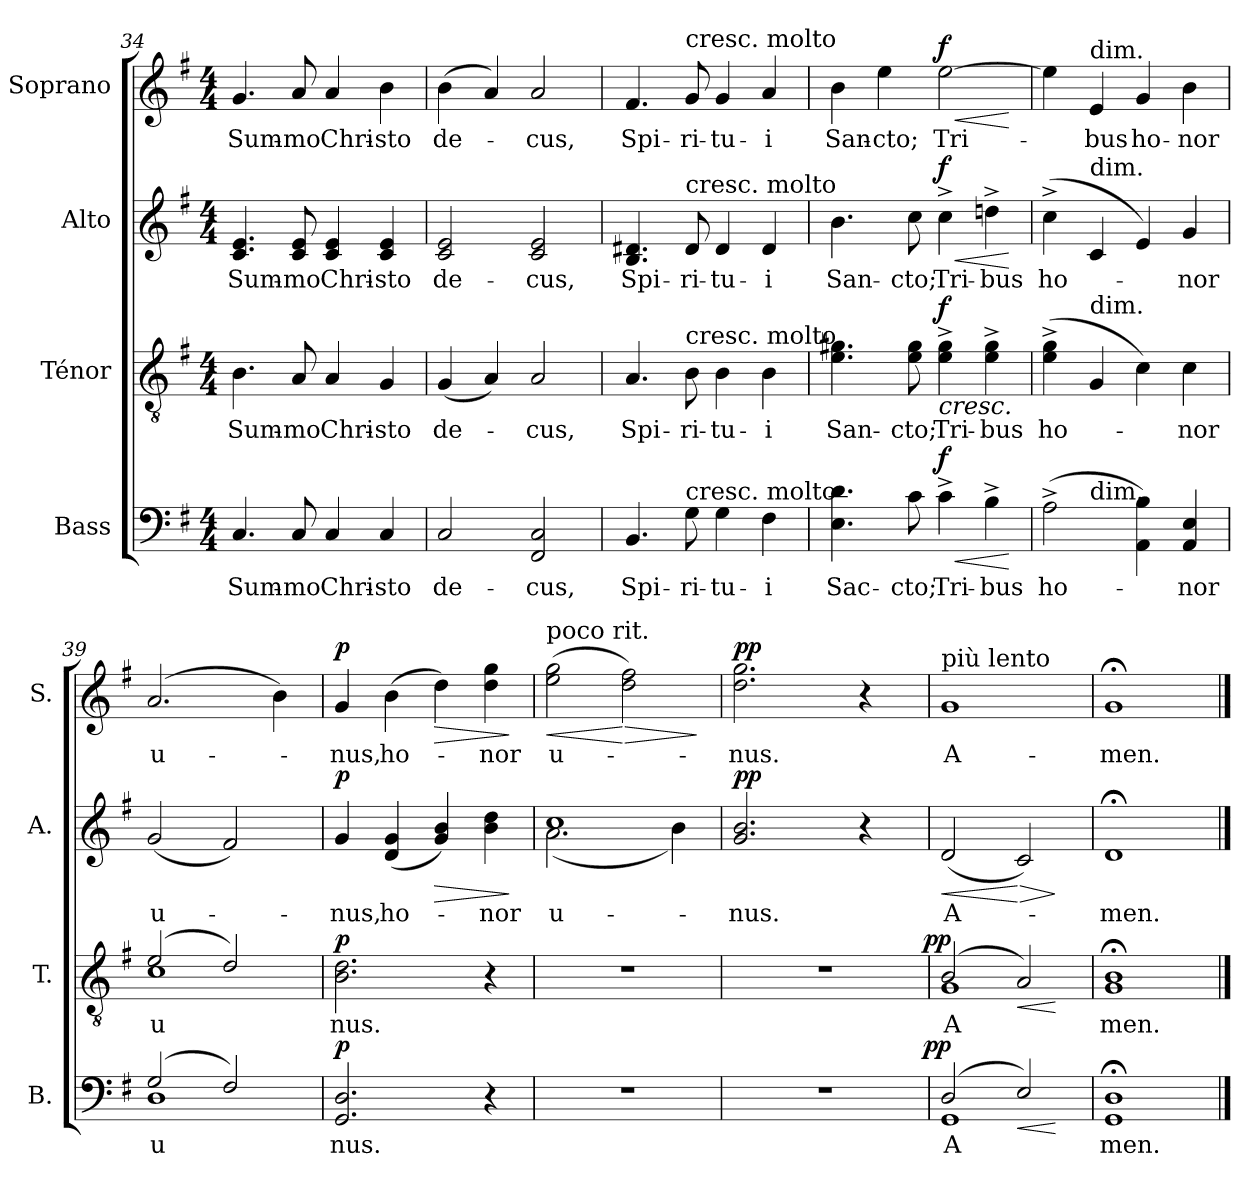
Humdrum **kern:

**kern	**text	**dynam	**kern	**text	**dynam	**kern	**text	**dynam	**kern	**text	**dynam
*part4	*part4	*part4	*part3	*part3	*part3	*part2	*part2	*part2	*part1	*part1	*part1
*staff4	*staff4	*staff4	*staff3	*staff3	*staff3	*staff2	*staff2	*staff2	*staff1	*staff1	*staff1
*I"Bass	*	*	*I"Ténor	*	*	*I"Alto	*	*	*I"Soprano	*	*
*I'B.	*	*	*I'T.	*	*	*I'A.	*	*	*I'S.	*	*
*clefF4	*	*	*clefGv2	*	*	*clefG2	*	*	*clefG2	*	*
*k[f#]	*	*	*k[f#]	*	*	*k[f#]	*	*	*k[f#]	*	*
*G:	*	*	*G:	*	*	*G:	*	*	*G:	*	*
*M4/4	*	*	*M4/4	*	*	*M4/4	*	*	*M4/4	*	*
=34	=34	=34	=34	=34	=34	=34	=34	=34	=34	=34	=34
!	!LO:LY:b	!	!	!LO:LY:b	!	!	!LO:LY:b	!	!	!LO:LY:b	!
4.C/	Sum-	.	4.B\	Sum-	.	4.c/ 4.e/	Sum-	.	4.g/	Sum-	.
!	!LO:LY:b	!	!	!LO:LY:b	!	!	!LO:LY:b	!	!	!LO:LY:b	!
8C/	-mo	.	8A/	-mo	.	8c/ 8e/	-mo	.	8a/	-mo	.
!	!LO:LY:b	!	!	!LO:LY:b	!	!	!LO:LY:b	!	!	!LO:LY:b	!
4C/	Chri-	.	4A/	Chri-	.	4c/ 4e/	Chri-	.	4a/	Chri-	.
!	!LO:LY:b	!	!	!LO:LY:b	!	!	!LO:LY:b	!	!	!LO:LY:b	!
4C/	-sto	.	4G/	-sto	.	4c/ 4e/	-sto	.	4b\	-sto	.
=35	=35	=35	=35	=35	=35	=35	=35	=35	=35	=35	=35
!	!LO:LY:b	!	!	!LO:LY:b	!	!	!LO:LY:b	!	!	!LO:LY:b	!
2C/	de-	.	(<4G/	de-	.	2c/ 2e/	de-	.	(>4b\	de-	.
.	.	.	4A/)	.	.	.	.	.	4a/)	.	.
!	!LO:LY:b	!	!	!LO:LY:b	!	!	!LO:LY:b	!	!	!LO:LY:b	!
2FF#/ 2C/	-cus,	.	2A/	-cus,	.	2c/ 2e/	-cus,	.	2a/	-cus,	.
=36	=36	=36	=36	=36	=36	=36	=36	=36	=36	=36	=36
!	!LO:LY:b	!	!	!LO:LY:b	!	!	!LO:LY:b	!	!	!LO:LY:b	!
4.BB/	Spi-	.	4.A/	Spi-	.	4.B/ 4.d#X/	Spi-	.	4.f#/	Spi-	.
!	!	!	!	!	!	!	!	!	!LO:TX:a:t=cresc. molto	!	!
!	!	!	!	!	!	!LO:TX:a:t=cresc. molto	!	!	!	!	!
!	!	!	!LO:TX:a:t=cresc. molto	!	!	!	!	!	!	!	!
!LO:TX:a:t=cresc. molto	!	!	!	!	!	!	!	!	!	!	!
!	!LO:LY:b	!	!	!LO:LY:b	!	!	!LO:LY:b	!	!	!LO:LY:b	!
8G\	-ri-	.	8B\	-ri-	.	8d#/	-ri-	.	8g/	-ri-	.
!	!LO:LY:b	!	!	!LO:LY:b	!	!	!LO:LY:b	!	!	!LO:LY:b	!
4G\	-tu-	.	4B\	-tu-	.	4d#/	-tu-	.	4g/	-tu-	.
!	!LO:LY:b	!	!	!LO:LY:b	!	!	!LO:LY:b	!	!	!LO:LY:b	!
4F#\	-i	.	4B\	-i	.	4d#/	-i	.	4a/	-i	.
!!LO:PB:g=z
=37	=37	=37	=37	=37	=37	=37	=37	=37	=37	=37	=37
!	!LO:LY:b	!	!	!LO:LY:b	!	!	!LO:LY:b	!	!	!LO:LY:b	!
4.E\ 4.d\	Sac-	.	4.e\ 4.g#X\	San-	.	4.b\	San-	.	4b\	San-	.
!	!	!	!	!	!	!	!	!	!	!LO:LY:b	!
.	.	.	.	.	.	.	.	.	4ee\	-cto;	.
!	!LO:LY:b	!	!	!LO:LY:b	!	!	!LO:LY:b	!	!	!	!
8c\	-cto;	.	8e\ 8g#\	-cto;	.	8cc\	-cto;	.	.	.	.
!	!LO:LY:b	!LO:HP:b	!	!LO:LY:b	!LO:HP:b	!	!LO:LY:b	!LO:HP:b	!	!LO:LY:b	!LO:HP:b
!	!	!LO:DY:n=1:a	!	!	!LO:DY:n=1:a	!	!	!LO:DY:n=1:a	!	!	!LO:DY:n=1:a
4c^\	Tri-	< f	4e\^ 4g#\^	Tri-	< f	4cc^\	Tri-	< f	[>2ee\	Tri-	< f
!	!LO:LY:b	!	!	!LO:LY:b	!	!	!LO:LY:b	!	!	!	!
4B^\	-bus	.	4e\^ 4g#\^	-bus	.	4ddn^\	-bus	.	.	.	.
.	.	[	.	.	.	.	.	[	.	.	[
=38	=38	=38	=38	=38	=38	=38	=38	=38	=38	=38	=38
!	!LO:LY:b	!	!	!LO:LY:b	!	!	!LO:LY:b	!	!	!	!
*^	*	*	*	*	*	*	*	*	*	*	*
(>2A^\	4ryy	ho-	.	(>4e\^ 4g\^	ho-	.	(>4cc^\	ho-	.	4ee\]	.	.
!	!	!	!	!	!	!	!	!	!	!LO:TX:a:t=dim.	!	!
!	!	!	!	!	!	!	!LO:TX:a:t=dim.	!	!	!	!	!
!	!	!	!	!LO:TX:a:t=dim.	!	!	!	!	!	!	!	!
!	!LO:TX:a:t=dim.	!	!	!	!	!	!	!	!	!	!	!
!	!	!	!	!	!	!	!	!	!	!	!LO:LY:b	!
.	2.ryy	.	.	4G/	.	.	4c/	.	.	4e/	-bus	.
!	!	!	!	!	!	!	!	!	!	!	!LO:LY:b	!
4AA\ 4B\)	.	.	.	4c\)	.	.	4e/)	.	.	4g/	ho-	.
!	!	!LO:LY:b	!	!	!LO:LY:b	!	!	!LO:LY:b	!	!	!LO:LY:b	!
4AA/ 4E/	.	-nor	.	4c\	-nor	.	4g/	-nor	.	4b\	-nor	.
=39	=39	=39	=39	=39	=39	=39	=39	=39	=39	=39	=39	=39
!	!	!LO:LY:b	!	!	!LO:LY:b	!	!	!LO:LY:b	!	!	!LO:LY:b	!
*	*	*	*	*^	*	*	*	*	*	*	*	*
(>2G/	1D	u	.	(>2e/	1c	u	.	(<2g/	u-	.	(>2.a/	u-	.
2F#/)	.	.	.	2d/)	.	.	.	2f#/)	.	.	.	.	.
.	.	.	.	.	.	.	.	.	.	.	4b\)	.	.
*v	*v	*	*	*	*	*	*	*	*	*	*	*	*
*	*	*	*v	*v	*	*	*	*	*	*	*	*
=40	=40	=40	=40	=40	=40	=40	=40	=40	=40	=40	=40
!	!LO:LY:b	!LO:DY:a	!	!LO:LY:b	!LO:DY:a	!	!LO:LY:b	!LO:DY:a	!	!LO:LY:b	!LO:DY:a
2.GG/ 2.D/	-nus.	p	2.B\ 2.d\	-nus.	p	4g/	-nus,	p	4g/	-nus,	p
!	!	!	!	!	!	!	!LO:LY:b	!	!	!LO:LY:b	!
.	.	.	.	.	.	(<4d/ 4g/	ho-	.	(>4b\	ho-	.
!	!	!	!	!	!	!	!	!LO:HP:b	!	!	!LO:HP:b
.	.	.	.	.	.	4g/ 4b/)	.	>	4dd\)	.	>
!	!	!	!	!	!	!	!LO:LY:b	!	!	!LO:LY:b	!
4r	.	.	4r	.	.	4b\ 4dd\	-nor	.	4dd\ 4gg\	-nor	.
.	.	.	.	.	.	.	.	]	.	.	]
=41	=41	=41	=41	=41	=41	=41	=41	=41	=41	=41	=41
!	!	!	!	!	!	!	!	!	!LO:TX:a:t=poco rit.	!	!
!	!	!	!	!	!	!	!LO:LY:b	!	!	!LO:LY:b	!LO:HP:b
*	*	*	*	*	*	*^	*	*	*	*	*
1r	.	.	1r	.	.	1cc	(<2.a\	u-	.	(>2ee\ 2gg\	u-	<
!	!	!	!	!	!	!	!	!	!	!	!	!LO:HP:n=1:b
.	.	.	.	.	.	.	.	.	.	2dd\ 2ff#\)	.	[ >
.	.	.	.	.	.	.	4b\)	.	.	.	.	.
*	*	*	*	*	*	*v	*v	*	*	*	*	*
.	.	.	.	.	.	.	.	.	.	.	]
=42	=42	=42	=42	=42	=42	=42	=42	=42	=42	=42	=42
!	!	!	!	!	!	!	!LO:LY:b	!LO:DY:a	!	!LO:LY:b	!LO:DY:a
*^	*	*	*^	*	*	*	*	*	*	*	*
1r	2ryy	.	.	1r	2ryy	.	.	2.g/ 2.b/	-nus.	pp	2.dd\ 2.gg\	-nus.	pp
.	4ryy	.	.	.	4ryy	.	.	.	.	.	.	.	.
.	8ryy	.	.	.	8ryy	.	.	4r	.	.	4r	.	.
.	16...ryy	.	.	.	16...ryy	.	.	.	.	.	.	.	.
!	!	!	!LO:DY:a	!	!	!	!LO:DY:a	!	!	!	!	!	!
.	128ryy	.	pp	.	128ryy	.	pp	.	.	.	.	.	.
!!LO:LB:g=z
=43	=43	=43	=43	=43	=43	=43	=43	=43	=43	=43	=43	=43	=43
!	!	!	!	!	!	!	!	!	!	!	!LO:TX:a:t=più lento	!	!
!	!	!LO:LY:b	!	!	!	!LO:LY:b	!	!	!LO:LY:b	!LO:HP:b	!	!LO:LY:b	!
(>2D/	1GG	A	.	(>2B/	1G	A	.	(<2d/	A-	<	1g	A-	.
!	!	!	!LO:HP:b	!	!	!	!LO:HP:n=1:b	!	!	!LO:HP:n=1:b	!	!	!
2E/)	.	.	<	2A/)	.	.	[ <	2c/)	.	[ >	.	.	.
*v	*v	*	*	*	*	*	*	*	*	*	*	*	*
*	*	*	*v	*v	*	*	*	*	*	*	*	*
.	.	[	.	.	[	.	.	]	.	.	.
=44	=44	=44	=44	=44	=44	=44	=44	=44	=44	=44	=44
!	!LO:LY:b	!	!	!LO:LY:b	!	!	!LO:LY:b	!	!	!LO:LY:b	!
*^	*	*	*^	*	*	*	*	*	*	*	*
1D;<	1GG	-men.	.	1B;<	1G	-men.	.	1d;<	-men.	.	1g;<	-men.	.
*v	*v	*	*	*	*	*	*	*	*	*	*	*	*
*	*	*	*v	*v	*	*	*	*	*	*	*	*
==	==	==	==	==	==	==	==	==	==	==	==
*-	*-	*-	*-	*-	*-	*-	*-	*-	*-	*-	*-
